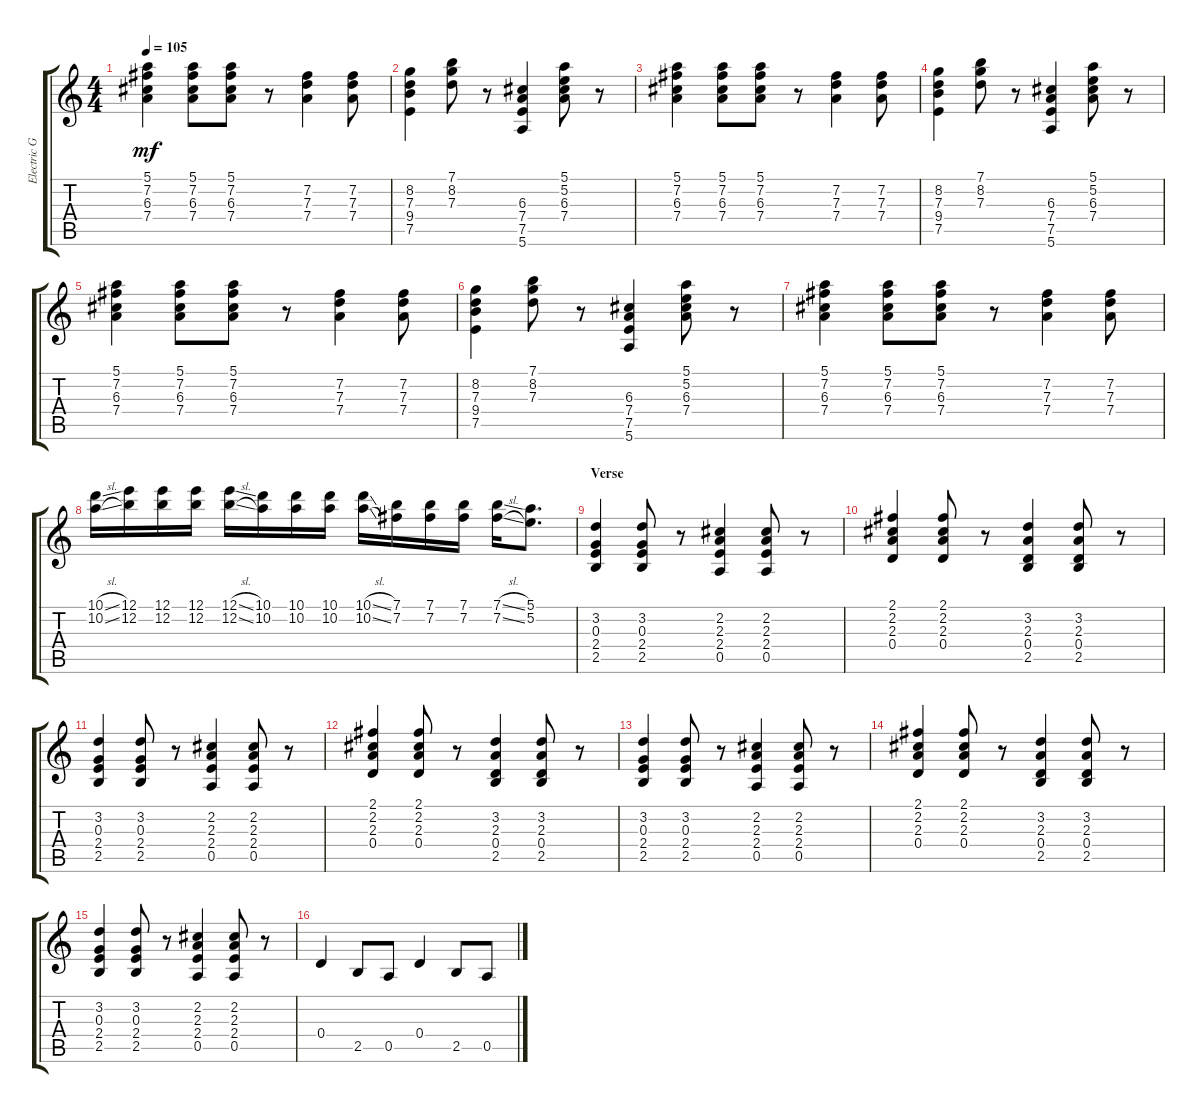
\track ("Electric Guitar" "Electric G") {instrument electricguitarclean}
\staff {score tabs}
\tuning (E4 B3 G3 D3 A2 E2) {hide}
\ts (4 4)
\tempo 105
\clef g2
\ks c
(5.1 7.2 6.3 7.4).4{dy mf} (5.1 7.2 6.3 7.4).8 (5.1 7.2 6.3 7.4).8 r.8 (7.2 7.3 7.4).4 (7.2 7.3 7.4).8 |
(8.2 7.3 9.4 7.5).4 (7.1 8.2 7.3).8 r.8 (6.3 7.4 7.5 5.6).4 (5.1 5.2 6.3 7.4).8 r.8 |
(5.1 7.2 6.3 7.4).4 (5.1 7.2 6.3 7.4).8 (5.1 7.2 6.3 7.4).8 r.8 (7.2 7.3 7.4).4 (7.2 7.3 7.4).8 |
(8.2 7.3 9.4 7.5).4 (7.1 8.2 7.3).8 r.8 (6.3 7.4 7.5 5.6).4 (5.1 5.2 6.3 7.4).8 r.8 |
(5.1 7.2 6.3 7.4).4 (5.1 7.2 6.3 7.4).8 (5.1 7.2 6.3 7.4).8 r.8 (7.2 7.3 7.4).4 (7.2 7.3 7.4).8 |
(8.2 7.3 9.4 7.5).4 (7.1 8.2 7.3).8 r.8 (6.3 7.4 7.5 5.6).4 (5.1 5.2 6.3 7.4).8 r.8 |
(5.1 7.2 6.3 7.4).4 (5.1 7.2 6.3 7.4).8 (5.1 7.2 6.3 7.4).8 r.8 (7.2 7.3 7.4).4 (7.2 7.3 7.4).8 |
(10.1{sl} 10.2{sl}).16 (12.1 12.2).16 (12.1 12.2).16 (12.1 12.2).16 (12.1{sl} 12.2{sl}).16 (10.1 10.2).16 (10.1 10.2).16 (10.1 10.2).16 (10.1{sl} 10.2{sl}).16 (7.1 7.2).16 (7.1 7.2).16 (7.1 7.2).16 (7.1{sl} 7.2{sl}).16 (5.1 5.2).8{d} |
\section ("" "Verse")
(3.2 0.3 2.4 2.5).4 (3.2 0.3 2.4 2.5).8 r.8 (2.2 2.3 2.4 0.5).4 (2.2 2.3 2.4 0.5).8 r.8 |
(2.1 2.2 2.3 0.4).4 (2.1 2.2 2.3 0.4).8 r.8 (3.2 2.3 0.4 2.5).4 (3.2 2.3 0.4 2.5).8 r.8 |
(3.2 0.3 2.4 2.5).4 (3.2 0.3 2.4 2.5).8 r.8 (2.2 2.3 2.4 0.5).4 (2.2 2.3 2.4 0.5).8 r.8 |
(2.1 2.2 2.3 0.4).4 (2.1 2.2 2.3 0.4).8 r.8 (3.2 2.3 0.4 2.5).4 (3.2 2.3 0.4 2.5).8 r.8 |
(3.2 0.3 2.4 2.5).4 (3.2 0.3 2.4 2.5).8 r.8 (2.2 2.3 2.4 0.5).4 (2.2 2.3 2.4 0.5).8 r.8 |
(2.1 2.2 2.3 0.4).4 (2.1 2.2 2.3 0.4).8 r.8 (3.2 2.3 0.4 2.5).4 (3.2 2.3 0.4 2.5).8 r.8 |
(3.2 0.3 2.4 2.5).4 (3.2 0.3 2.4 2.5).8 r.8 (2.2 2.3 2.4 0.5).4 (2.2 2.3 2.4 0.5).8 r.8 |
0.4.4 2.5.8 0.5.8 0.4.4 2.5.8 0.5.8
